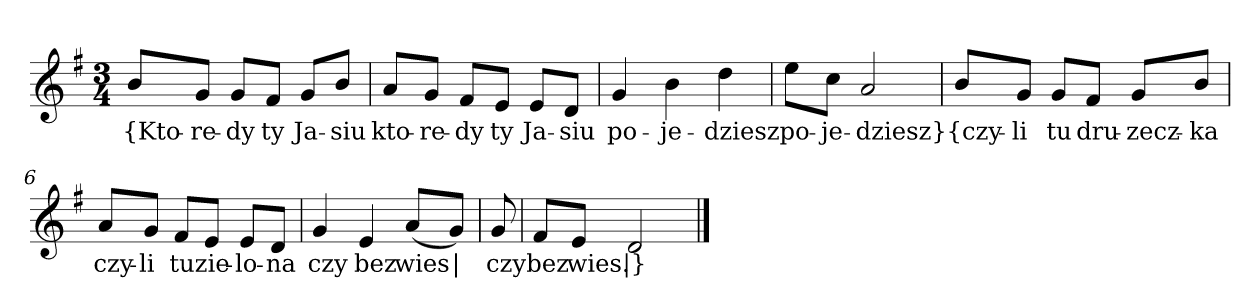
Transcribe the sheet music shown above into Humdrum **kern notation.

**kern	**text
*part1	*part1
*staff1	*staff1
*clefG2	*
*k[f#]	*
*G:	*
*M3/4	*
=	=
8b/L	{Kto-
8g/J	-re-
8g/L	-dy
8f#/J	ty
8g/L	Ja-
8b/J	-siu
=2	=2
8a/L	kto-
8g/J	-re-
8f#/L	-dy
8e/J	ty
8e/L	Ja-
8d/J	-siu
=3	=3
4g	po-
4b	-je-
4dd	-dziesz
=4	=4
8ee\L	po-
8cc\J	-je-
2a	-dziesz}
=5y	=5y
8b/L	{czy-
8g/J	-li
8g/L	tu
8f#/J	dru-
8g/L	-zecz-
8b/J	-ka
=6	=6
8a/L	czy-
8g/J	-li
8f#/L	tu
8e/J	zie-
8e/L	-lo-
8d/J	-na
=7	=7
4g	czy
4e	bez
(8a/L	wies
8g/J)	|
=8y	=8y
8g	czy
=9	=9
8f#/L	bez
8e/J	wies.
2d	|}
==	==
*-	*-
